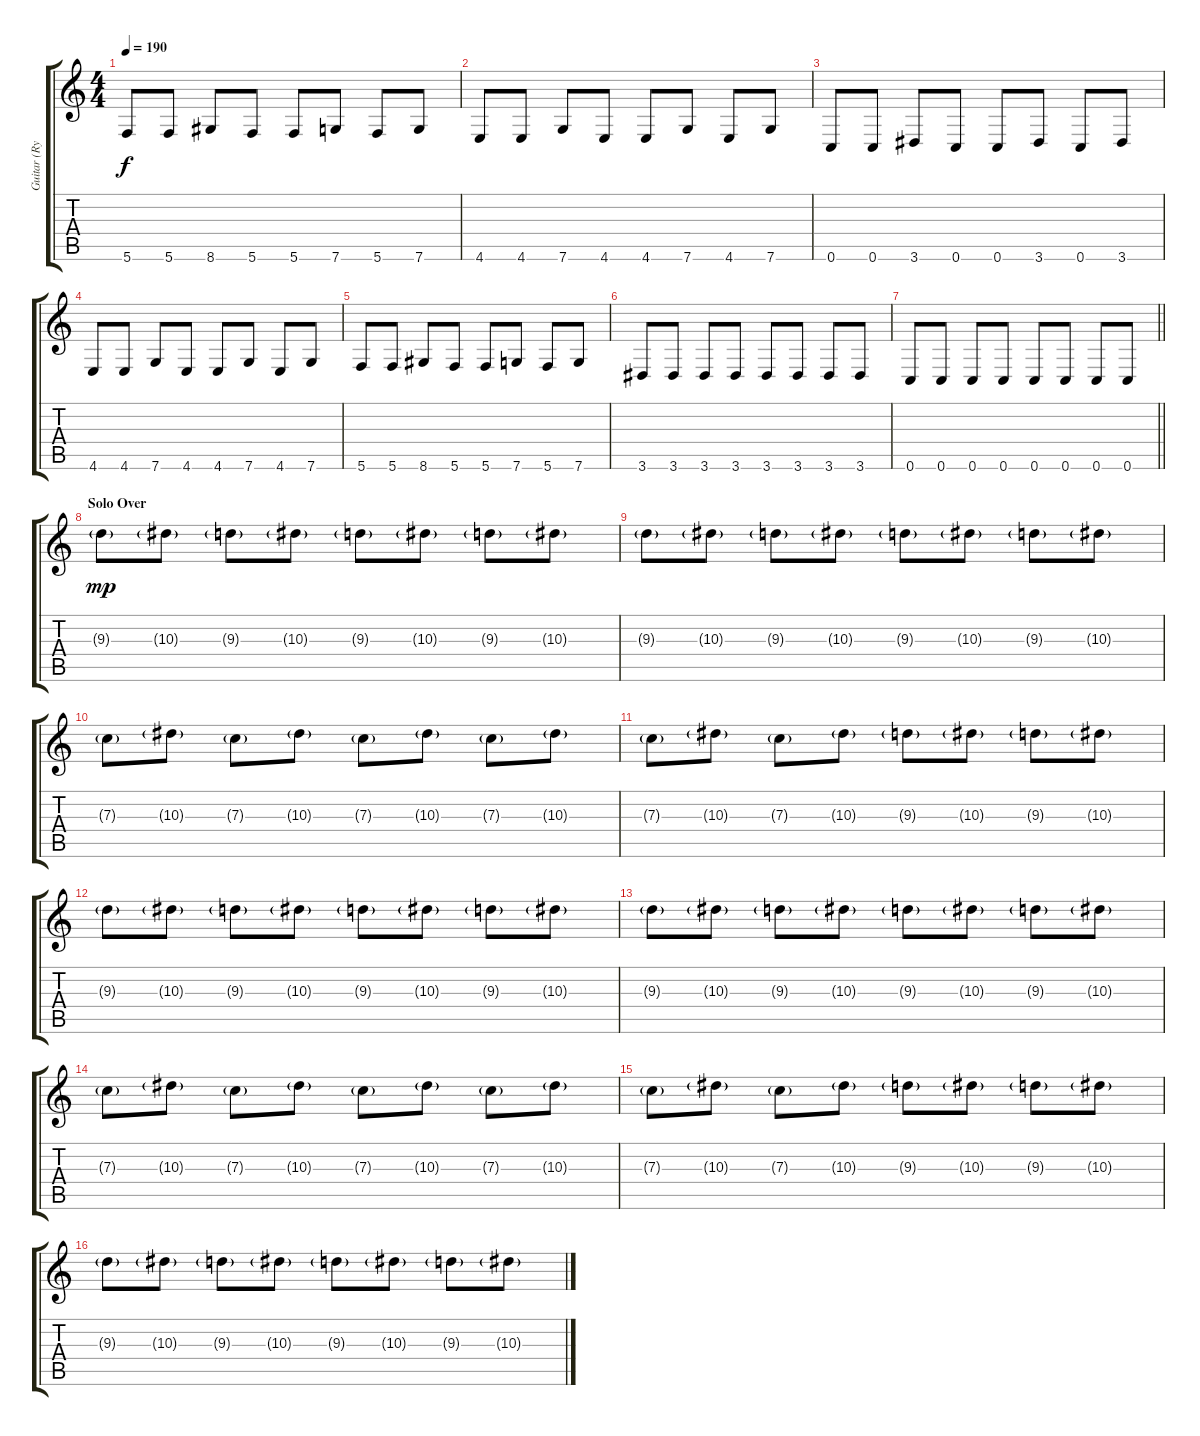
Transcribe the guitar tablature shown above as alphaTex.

\track ("Guitar (Rythm)" "Guitar (Ry") {instrument overdrivenguitar}
\staff {score tabs}
\tuning (D4 A3 F3 C3 G2 C2) {hide}
\ts (4 4)
\tempo 190
\clef g2
\ks c
5.6.8{dy f} 5.6.8 8.6.8 5.6.8 5.6.8 7.6.8 5.6.8 7.6.8 |
4.6.8 4.6.8 7.6.8 4.6.8 4.6.8 7.6.8 4.6.8 7.6.8 |
0.6.8 0.6.8 3.6.8 0.6.8 0.6.8 3.6.8 0.6.8 3.6.8 |
4.6.8 4.6.8 7.6.8 4.6.8 4.6.8 7.6.8 4.6.8 7.6.8 |
5.6.8 5.6.8 8.6.8 5.6.8 5.6.8 7.6.8 5.6.8 7.6.8 |
3.6.8 3.6.8 3.6.8 3.6.8 3.6.8 3.6.8 3.6.8 3.6.8 |
\barLineRight lightlight
0.6.8 0.6.8 0.6.8 0.6.8 0.6.8 0.6.8 0.6.8 0.6.8 |
\section ("" "Solo Over")
9.3{g}.8{dy mp} 10.3{g}.8 9.3{g}.8 10.3{g}.8 9.3{g}.8 10.3{g}.8 9.3{g}.8 10.3{g}.8 |
9.3{g}.8 10.3{g}.8 9.3{g}.8 10.3{g}.8 9.3{g}.8 10.3{g}.8 9.3{g}.8 10.3{g}.8 |
7.3{g}.8 10.3{g}.8 7.3{g}.8 10.3{g}.8 7.3{g}.8 10.3{g}.8 7.3{g}.8 10.3{g}.8 |
7.3{g}.8 10.3{g}.8 7.3{g}.8 10.3{g}.8 9.3{g}.8 10.3{g}.8 9.3{g}.8 10.3{g}.8 |
9.3{g}.8 10.3{g}.8 9.3{g}.8 10.3{g}.8 9.3{g}.8 10.3{g}.8 9.3{g}.8 10.3{g}.8 |
9.3{g}.8 10.3{g}.8 9.3{g}.8 10.3{g}.8 9.3{g}.8 10.3{g}.8 9.3{g}.8 10.3{g}.8 |
7.3{g}.8 10.3{g}.8 7.3{g}.8 10.3{g}.8 7.3{g}.8 10.3{g}.8 7.3{g}.8 10.3{g}.8 |
7.3{g}.8 10.3{g}.8 7.3{g}.8 10.3{g}.8 9.3{g}.8 10.3{g}.8 9.3{g}.8 10.3{g}.8 |
9.3{g}.8 10.3{g}.8 9.3{g}.8 10.3{g}.8 9.3{g}.8 10.3{g}.8 9.3{g}.8 10.3{g}.8
